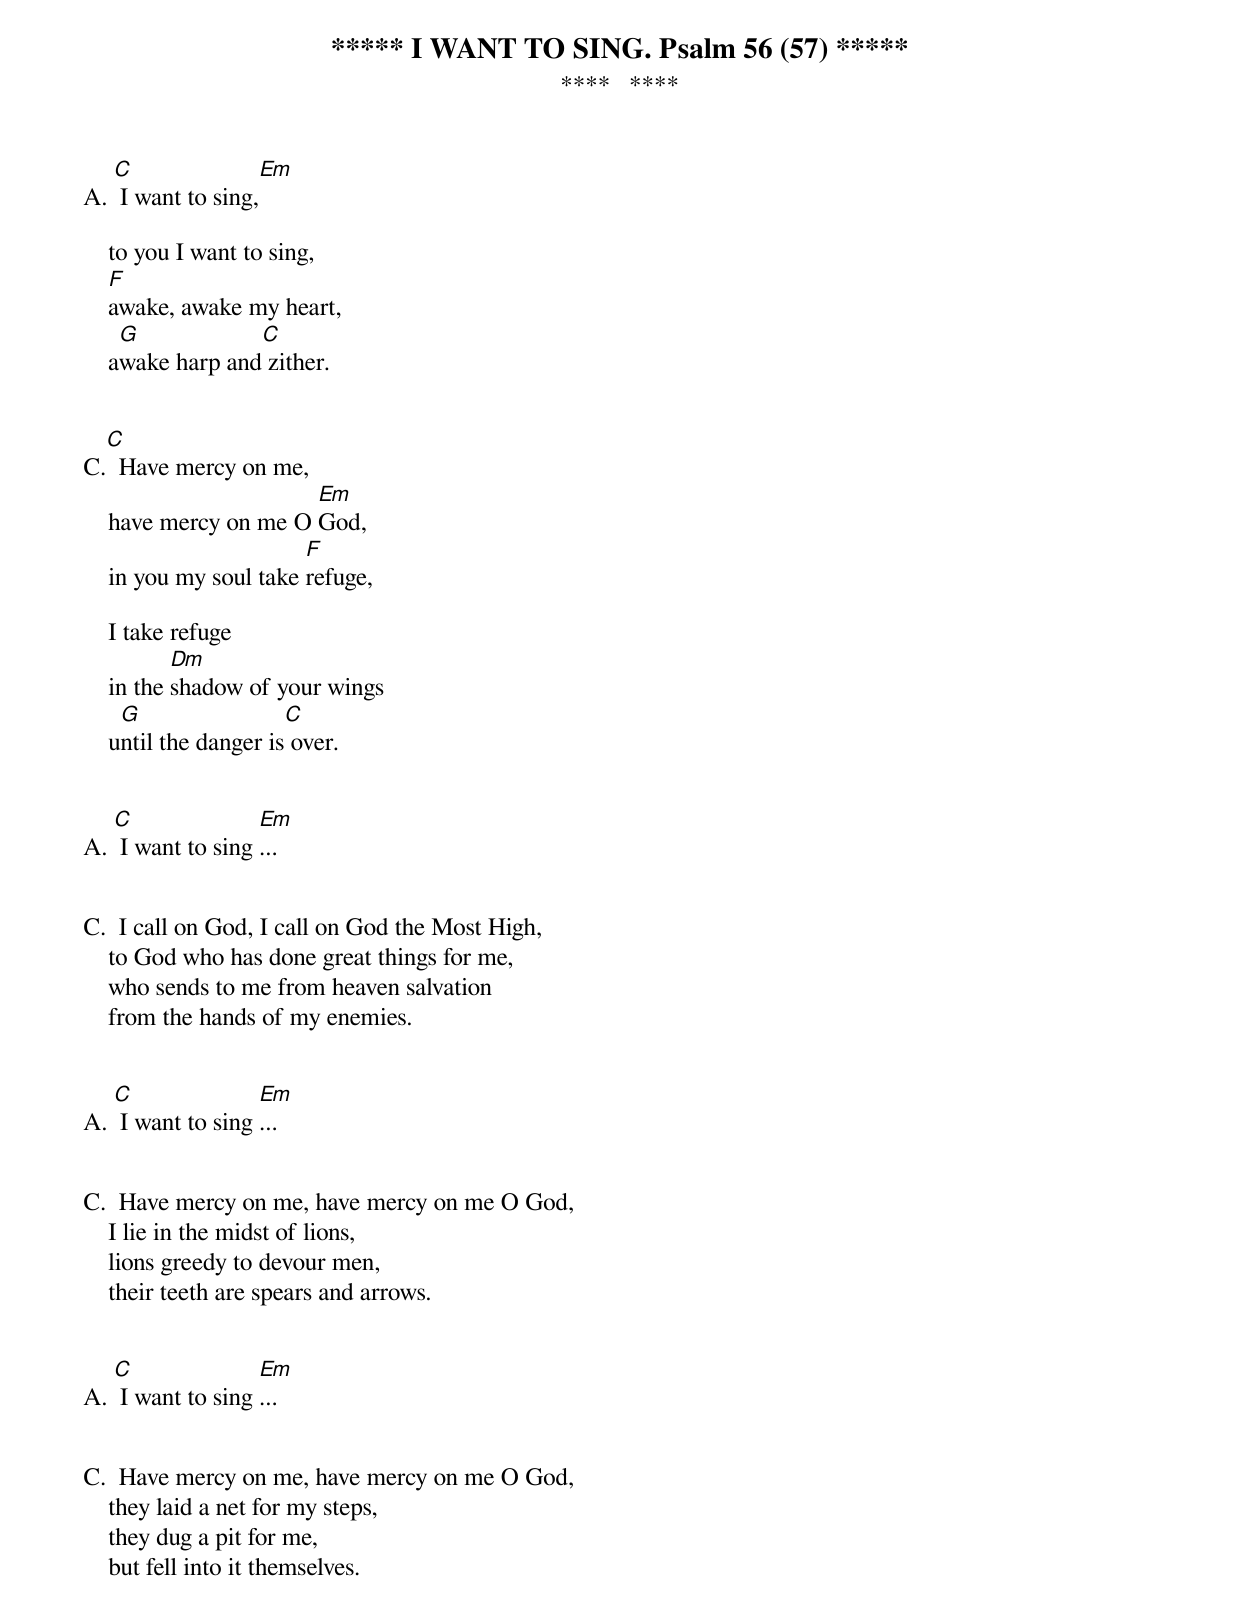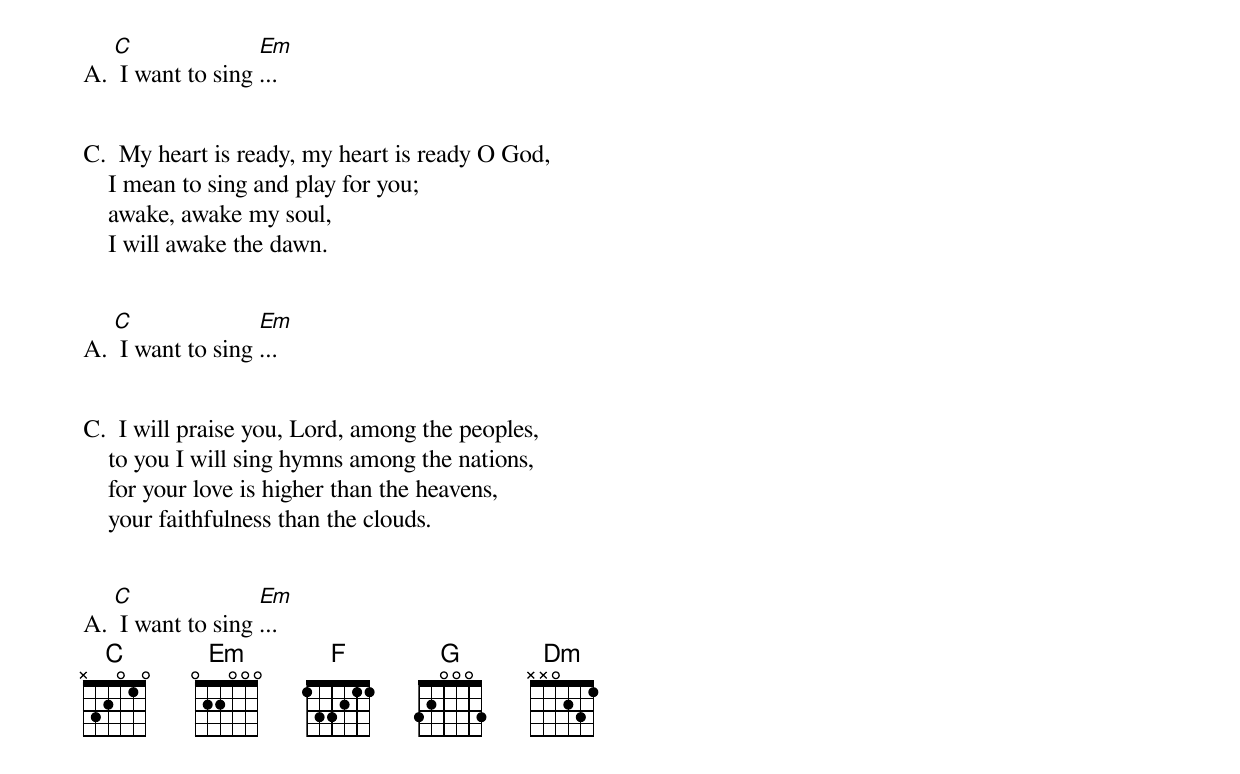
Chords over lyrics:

***** I WANT TO SING. Psalm 56 (57) *****
****   ****
   C               Em
A.  I want to sing,

    to you I want to sing,
    F
    awake, awake my heart,
     G            C
    awake harp and zither.


  C
C.  Have mercy on me,
                       Em
    have mercy on me O God,
                        F
    in you my soul take refuge,

    I take refuge
           Dm
    in the shadow of your wings
     G                 C
    until the danger is over.


   C               Em
A.  I want to sing ...


C.  I call on God, I call on God the Most High,
    to God who has done great things for me,
    who sends to me from heaven salvation
    from the hands of my enemies.


   C               Em
A.  I want to sing ...


C.  Have mercy on me, have mercy on me O God,
    I lie in the midst of lions,
    lions greedy to devour men,
    their teeth are spears and arrows.


   C               Em
A.  I want to sing ...


C.  Have mercy on me, have mercy on me O God,
    they laid a net for my steps,
    they dug a pit for me,
    but fell into it themselves.


   C               Em
A.  I want to sing ...


C.  My heart is ready, my heart is ready O God,
    I mean to sing and play for you;
    awake, awake my soul,
    I will awake the dawn.


   C               Em
A.  I want to sing ...


C.  I will praise you, Lord, among the peoples,
    to you I will sing hymns among the nations,
    for your love is higher than the heavens,
    your faithfulness than the clouds.


   C               Em
A.  I want to sing ...
